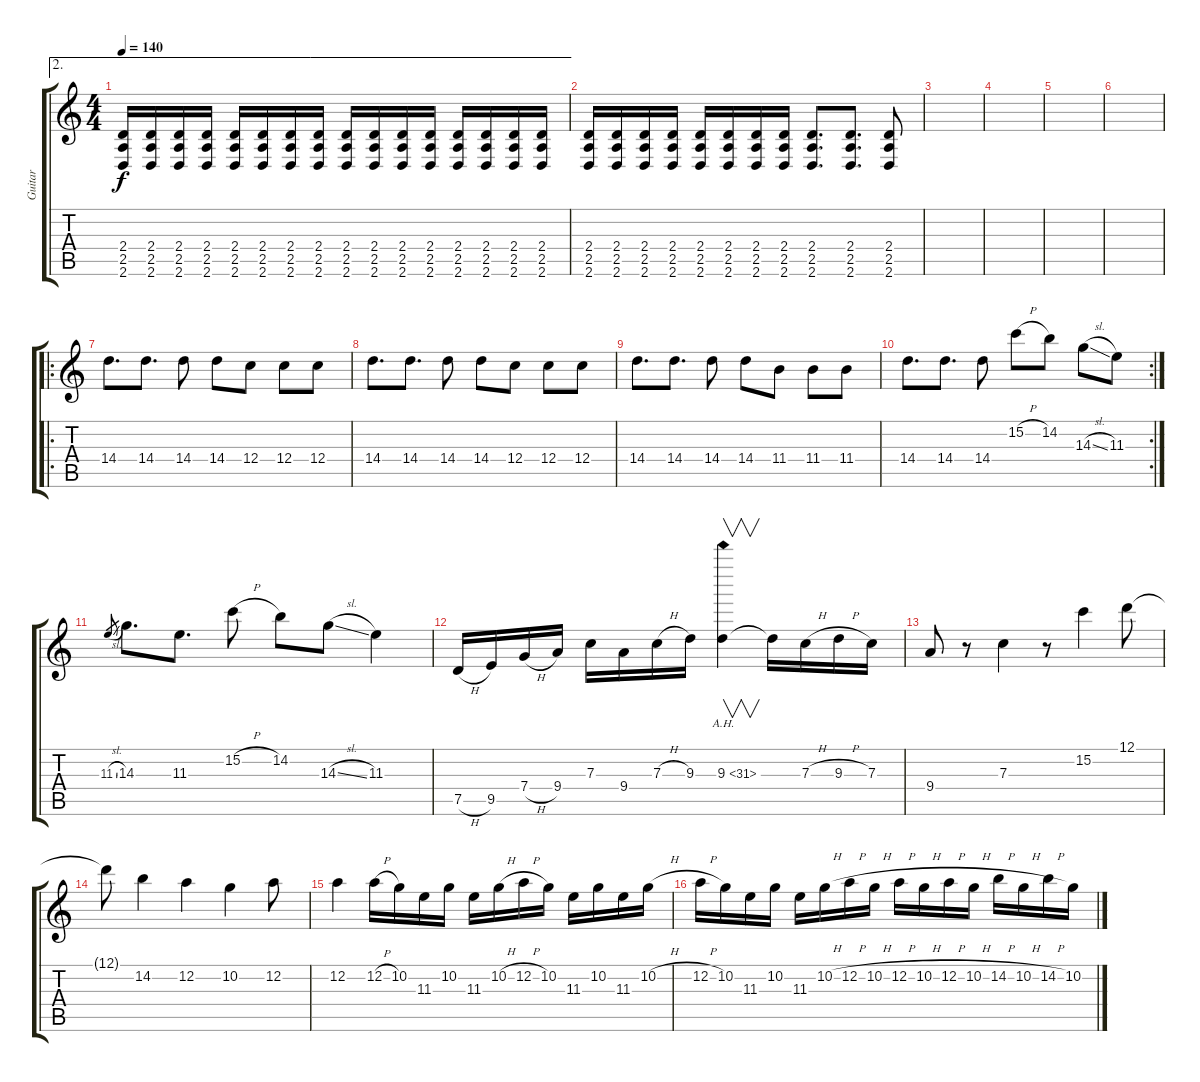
\track ("Guitar" "Guitar") {instrument distortionguitar}
\staff {score tabs}
\tuning (D4 A3 F3 C3 G2 C2) {hide}
\ae 2
\ts (4 4)
\tempo 140
\clef g2
\ks c
(2.4 2.5 2.6).16{dy f} (2.4 2.5 2.6).16 (2.4 2.5 2.6).16 (2.4 2.5 2.6).16 (2.4 2.5 2.6).16 (2.4 2.5 2.6).16 (2.4 2.5 2.6).16 (2.4 2.5 2.6).16 (2.4 2.5 2.6).16 (2.4 2.5 2.6).16 (2.4 2.5 2.6).16 (2.4 2.5 2.6).16 (2.4 2.5 2.6).16 (2.4 2.5 2.6).16 (2.4 2.5 2.6).16 (2.4 2.5 2.6).16 |
(2.4 2.5 2.6).16 (2.4 2.5 2.6).16 (2.4 2.5 2.6).16 (2.4 2.5 2.6).16 (2.4 2.5 2.6).16 (2.4 2.5 2.6).16 (2.4 2.5 2.6).16 (2.4 2.5 2.6).16 (2.4 2.5 2.6).8{d} (2.4 2.5 2.6).8{d} (2.4 2.5 2.6).8 |
|
|
|
|
\ro
14.4.8{d} 14.4.8{d} 14.4.8 14.4.8 12.4.8 12.4.8 12.4.8 |
14.4.8{d} 14.4.8{d} 14.4.8 14.4.8 12.4.8 12.4.8 12.4.8 |
14.4.8{d} 14.4.8{d} 14.4.8 14.4.8 11.4.8 11.4.8 11.4.8 |
\rc 2
14.4.8{d} 14.4.8{d} 14.4.8 15.2{h}.8 14.2.8 14.3{sl}.8 11.3.8 |
11.3{sl}.8{gr} 14.3.8{d} 11.3.8{d} 15.2{h}.8 14.2.8 14.3{sl}.8 11.3.4 |
7.5{h}.16 9.5.16 7.4{h}.16 9.4.16 7.3.16 9.4.16 7.3{h}.16 9.3.16 9.3{ah 22}.4{v} 9.3{t}.16 7.3{h}.16 9.3{h}.16 7.3.16 |
9.4.8 r.8 7.3.4 r.8 15.2.4 12.1.8 |
12.1{t}.8 14.2.4 12.2.4 10.2.4 12.2.8 |
12.2.4 12.2{h}.16 10.2.16 11.3.16 10.2.16 11.3.16 10.2{h}.16 12.2{h}.16 10.2.16 11.3.16 10.2.16 11.3.16 10.2{h}.16 |
12.2{h}.16 10.2.16 11.3.16 10.2.16 11.3.16 10.2{h}.16 12.2{h}.16 10.2{h}.16 12.2{h}.16 10.2{h}.16 12.2{h}.16 10.2{h}.16 14.2{h}.16 10.2{h}.16 14.2{h}.16 10.2.16
